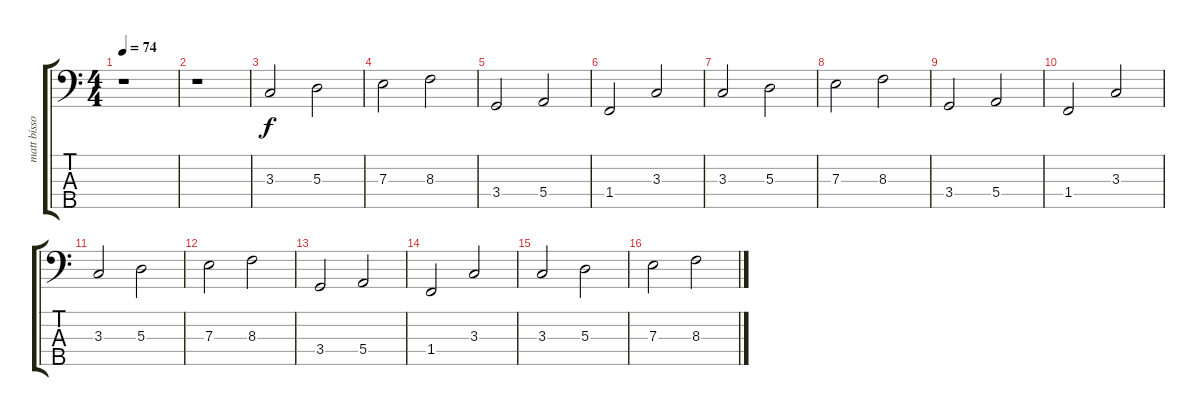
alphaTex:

\track ("matt bissonette" "matt bisso") {instrument electricbasspick}
\staff {score tabs}
\tuning (G2 D2 A1 E1 B0) {hide}
\ts (4 4)
\tempo 74
\clef f4
\ks c
r.1{dy f instrument electricbasspick} |
r.1 |
3.3.2 5.3.2 |
7.3.2 8.3.2 |
3.4.2 5.4.2 |
1.4.2 3.3.2 |
3.3.2 5.3.2 |
7.3.2 8.3.2 |
3.4.2 5.4.2 |
1.4.2 3.3.2 |
3.3.2 5.3.2 |
7.3.2 8.3.2 |
3.4.2 5.4.2 |
1.4.2 3.3.2 |
3.3.2 5.3.2 |
7.3.2 8.3.2
